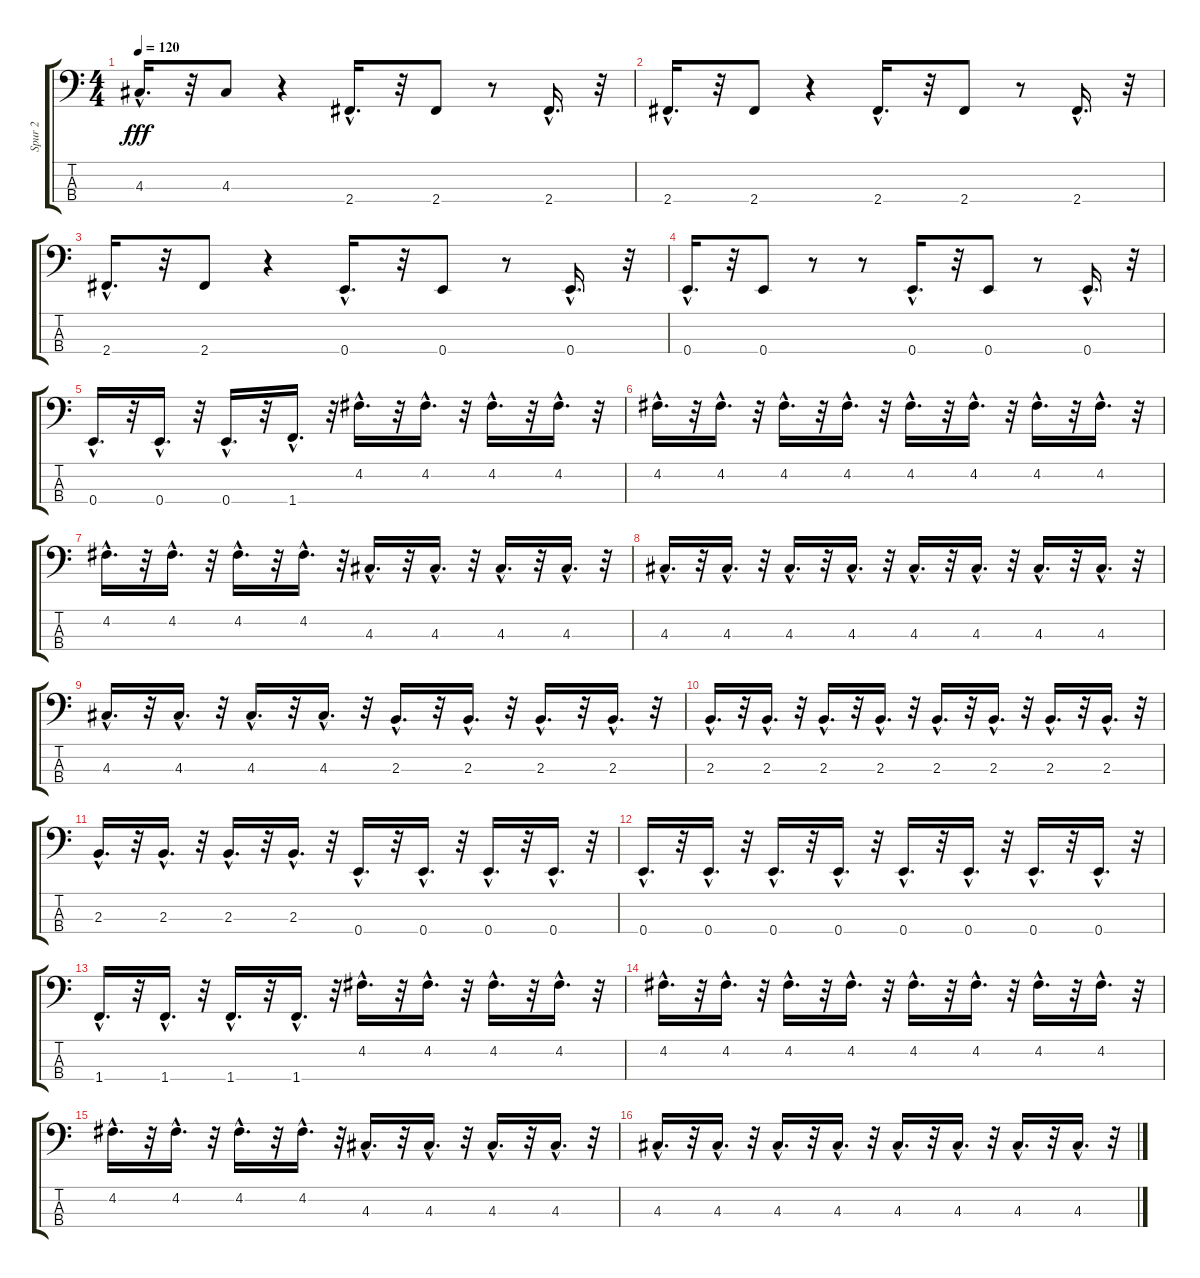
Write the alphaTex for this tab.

\track ("Spur 2" "Spur 2") {instrument electricguitarjazz}
\staff {score tabs}
\tuning (G2 D2 A1 E1) {hide}
\ts (4 4)
\tempo 120
\clef f4
\ks c
4.3{hac}.16{d dy fff} r.32 4.3.8 r.4 2.4{hac}.16{d} r.32 2.4.8 r.8 2.4{hac}.16{d} r.32 |
2.4{hac}.16{d} r.32 2.4.8 r.4 2.4{hac}.16{d} r.32 2.4.8 r.8 2.4{hac}.16{d} r.32 |
2.4{hac}.16{d} r.32 2.4.8 r.4 0.4{hac}.16{d} r.32 0.4.8 r.8 0.4{hac}.16{d} r.32 |
0.4{hac}.16{d} r.32 0.4.8 r.8 r.8 0.4{hac}.16{d} r.32 0.4.8 r.8 0.4{hac}.16{d} r.32 |
0.4{hac}.16{d} r.32 0.4{hac}.16{d} r.32 0.4{hac}.16{d} r.32 1.4{hac}.16{d} r.32 4.2{hac}.16{d} r.32 4.2{hac}.16{d} r.32 4.2{hac}.16{d} r.32 4.2{hac}.16{d} r.32 |
4.2{hac}.16{d} r.32 4.2{hac}.16{d} r.32 4.2{hac}.16{d} r.32 4.2{hac}.16{d} r.32 4.2{hac}.16{d} r.32 4.2{hac}.16{d} r.32 4.2{hac}.16{d} r.32 4.2{hac}.16{d} r.32 |
4.2{hac}.16{d} r.32 4.2{hac}.16{d} r.32 4.2{hac}.16{d} r.32 4.2{hac}.16{d} r.32 4.3{hac}.16{d} r.32 4.3{hac}.16{d} r.32 4.3{hac}.16{d} r.32 4.3{hac}.16{d} r.32 |
4.3{hac}.16{d} r.32 4.3{hac}.16{d} r.32 4.3{hac}.16{d} r.32 4.3{hac}.16{d} r.32 4.3{hac}.16{d} r.32 4.3{hac}.16{d} r.32 4.3{hac}.16{d} r.32 4.3{hac}.16{d} r.32 |
4.3{hac}.16{d} r.32 4.3{hac}.16{d} r.32 4.3{hac}.16{d} r.32 4.3{hac}.16{d} r.32 2.3{hac}.16{d} r.32 2.3{hac}.16{d} r.32 2.3{hac}.16{d} r.32 2.3{hac}.16{d} r.32 |
2.3{hac}.16{d} r.32 2.3{hac}.16{d} r.32 2.3{hac}.16{d} r.32 2.3{hac}.16{d} r.32 2.3{hac}.16{d} r.32 2.3{hac}.16{d} r.32 2.3{hac}.16{d} r.32 2.3{hac}.16{d} r.32 |
2.3{hac}.16{d} r.32 2.3{hac}.16{d} r.32 2.3{hac}.16{d} r.32 2.3{hac}.16{d} r.32 0.4{hac}.16{d} r.32 0.4{hac}.16{d} r.32 0.4{hac}.16{d} r.32 0.4{hac}.16{d} r.32 |
0.4{hac}.16{d} r.32 0.4{hac}.16{d} r.32 0.4{hac}.16{d} r.32 0.4{hac}.16{d} r.32 0.4{hac}.16{d} r.32 0.4{hac}.16{d} r.32 0.4{hac}.16{d} r.32 0.4{hac}.16{d} r.32 |
1.4{hac}.16{d} r.32 1.4{hac}.16{d} r.32 1.4{hac}.16{d} r.32 1.4{hac}.16{d} r.32 4.2{hac}.16{d} r.32 4.2{hac}.16{d} r.32 4.2{hac}.16{d} r.32 4.2{hac}.16{d} r.32 |
4.2{hac}.16{d} r.32 4.2{hac}.16{d} r.32 4.2{hac}.16{d} r.32 4.2{hac}.16{d} r.32 4.2{hac}.16{d} r.32 4.2{hac}.16{d} r.32 4.2{hac}.16{d} r.32 4.2{hac}.16{d} r.32 |
4.2{hac}.16{d} r.32 4.2{hac}.16{d} r.32 4.2{hac}.16{d} r.32 4.2{hac}.16{d} r.32 4.3{hac}.16{d} r.32 4.3{hac}.16{d} r.32 4.3{hac}.16{d} r.32 4.3{hac}.16{d} r.32 |
4.3{hac}.16{d} r.32 4.3{hac}.16{d} r.32 4.3{hac}.16{d} r.32 4.3{hac}.16{d} r.32 4.3{hac}.16{d} r.32 4.3{hac}.16{d} r.32 4.3{hac}.16{d} r.32 4.3{hac}.16{d} r.32
